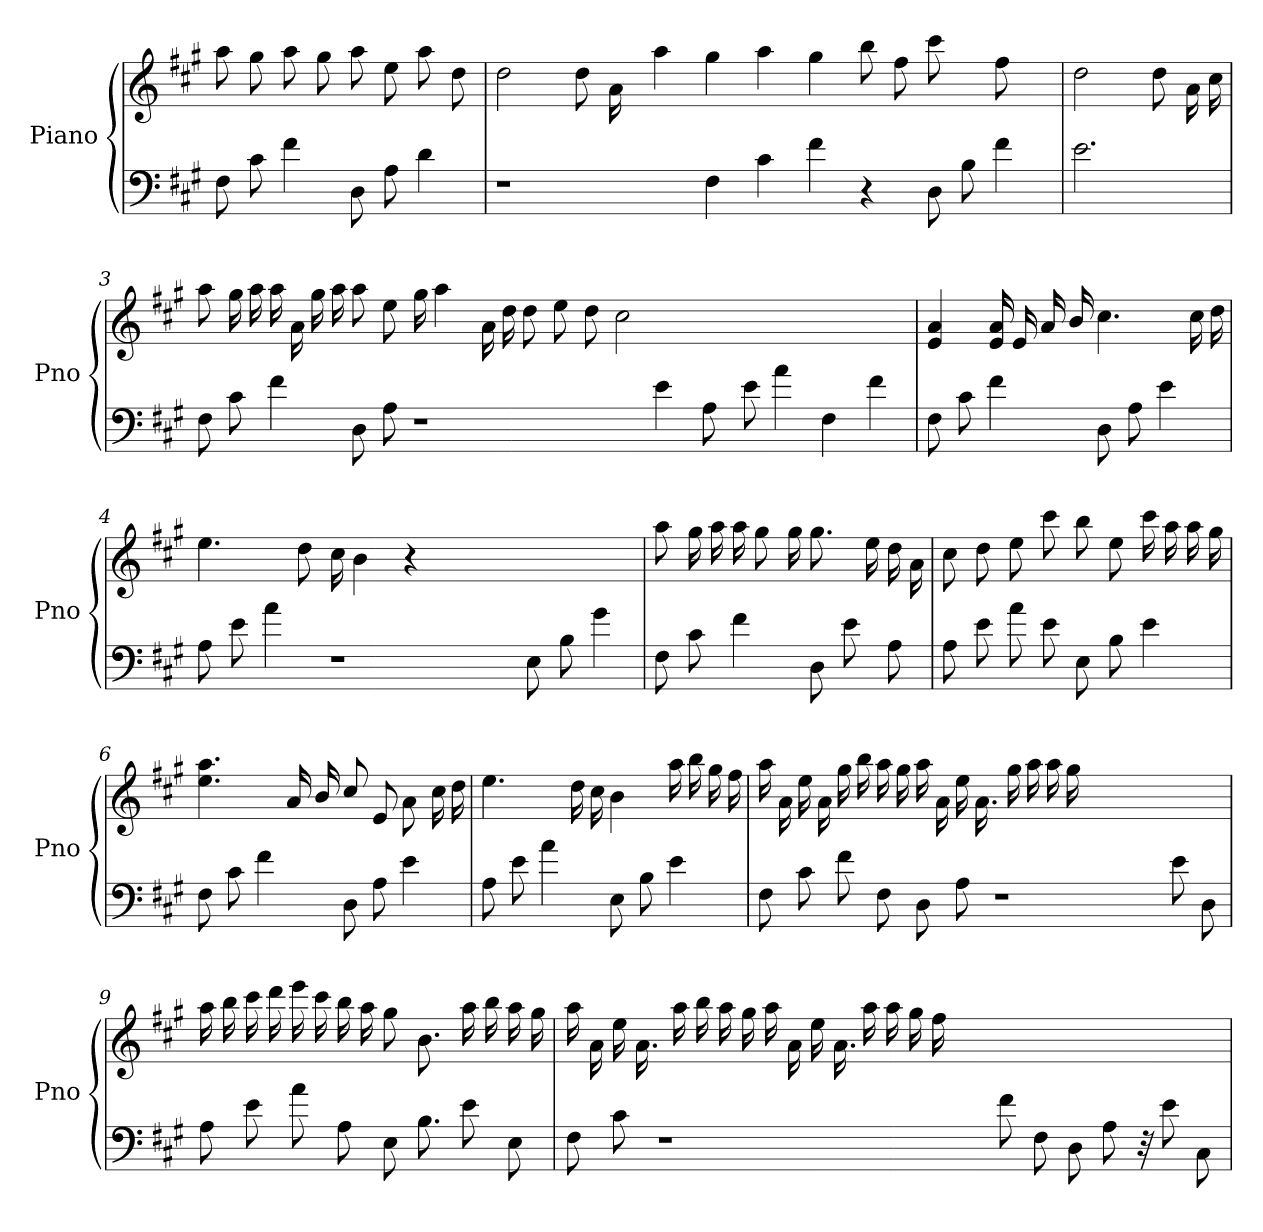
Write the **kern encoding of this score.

**kern	**kern
*part1	*part1
*staff2	*staff1
*I"Piano	*
*I'Pno	*
*clefF4	*clefG2
*k[f#c#g#]	*k[f#c#g#]
=1	=1
8F#\	8aa\
8c#\	8gg#\
4f#\	8aa\
.	8gg#\
8D\	8aa\
8A\	8ee\
4d\	8aa\
.	8dd\
=2	=2
1r	2dd\
.	8dd\
.	16a\
.	16ryy
.	4aa\
4F#\	4gg#\
4c#\	4aa\
4f#\	4gg#\
4r	8bb\
.	8ff#\
8D\	8ccc#\
8B\	8ryy
4f#\	8ff#\
.	8ryy
!!LO:LB:g=z
=2	=2
2.e\	2dd\
.	8dd\
.	16a\
.	16cc#\
=3	=3
8F#\	8aa\
8c#\	16gg#\
.	16aa\
4f#\	16aa\
.	16a\
.	16gg#\
.	16aa\
8D\	8aa\
8A\	8ee\
1r	16gg#\
.	4aa\
.	16a\
.	16dd\
.	8dd\
.	8ee\
.	8dd\
.	2cc#\
4e\	.
8A\	.
.	2...ryy
8e\	.
4a\	.
4F#\	.
4f#\	.
!!LO:LB:g=z
=3	=3
8F#\	4e/ 4a/
8c#\	.
4f#\	16e/ 16a/
.	16e/
.	16a/
.	16b/
8D\	4.cc#\
8A\	.
4e\	.
.	16cc#\
.	16dd\
=4	=4
8A\	4.ee\
8e\	.
4a\	.
.	8dd\
1r	16cc#\
.	4b\
.	4r
.	2...ryy
8E\	.
8B\	.
4g#\	.
=5	=5
8F#\	8aa\
8c#\	16gg#\
.	16aa\
4f#\	16aa\
.	8gg#\
.	16gg#\
8D\	8.gg#\
8e\	.
.	16ee\
8A\	16dd\
.	16a\
!!LO:LB:g=z
=5	=5
8A\	8cc#\
8e\	8dd\
8a\	8ee\
8e\	8ccc#\
8E\	8bb\
8B\	8ee\
4e\	16ccc#\
.	16aa\
.	16aa\
.	16gg#\
=6	=6
8F#\	4.ee\ 4.aa\
8c#\	.
4f#\	.
.	16a/
.	16b/
8D\	8cc#/
8A\	8e/
4e\	8a\
.	16cc#\
.	16dd\
=7	=7
8A\	4.ee\
8e\	.
4a\	.
.	16dd\
.	16cc#\
8E\	4b\
8B\	.
4e\	16aa\
.	16bb\
.	16gg#\
.	16ff#\
!!LO:LB:g=z
=8	=8
8F#\	16aa\
.	16a\
8c#\	16ee\
.	16a\
8f#\	16gg#\
.	16bb\
8F#\	16aa\
.	16gg#\
8D\	16aa\
.	16a\
8A\	16ee\
.	16.a\
1r	.
.	16gg#\
.	16aa\
.	16aa\
.	16gg#\
.	32%31ryy
8e\	.
8D\	.
=9	=9
8A\	16aa\
.	16bb\
8e\	16ccc#\
.	16ddd\
8a\	16eee\
.	16ccc#\
8A\	16bb\
.	16aa\
8E\	8gg#\
8.B\	8.b\
8e\	16aa\
.	16bb\
8E\	16aa\
.	16gg#\
=10	=10
8F#\	16aa\
.	16a\
8c#\	16ee\
.	16.a\
1r	.
.	16aa\
.	16bb\
.	16aa\
.	16gg#\
.	16aa\
.	16a\
.	16ee\
.	16.a\
.	16aa\
.	16aa\
.	16gg#\
.	16ff#\
.	32%31ryy
8f#\	.
8F#\	.
8D\	.
8A\	.
32r	.
8e\	.
8C#\	.
=	=
*-	*-
